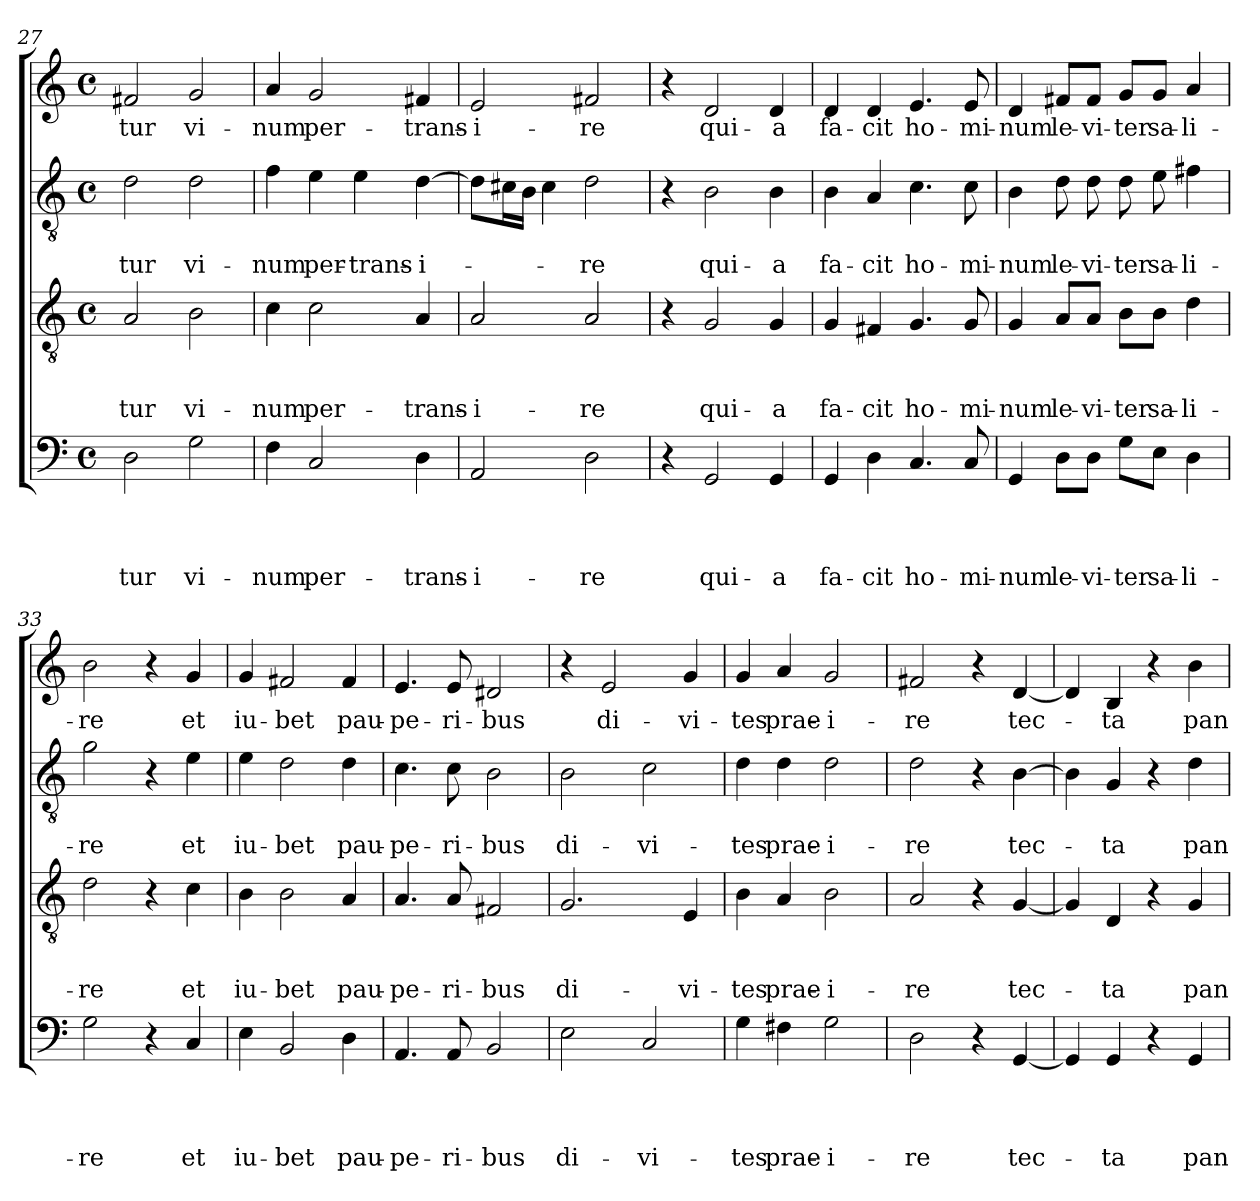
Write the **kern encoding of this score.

**kern	**text	**text	**text	**text	**kern	**text	**text	**text	**kern	**text	**text	**kern	**text
*part4	*part4	*part4	*part4	*part4	*part3	*part3	*part3	*part3	*part2	*part2	*part2	*part1	*part1
*staff4	*staff4	*staff4	*staff4	*staff4	*staff3	*staff3	*staff3	*staff3	*staff2	*staff2	*staff2	*staff1	*staff1
*clefF4	*	*	*	*	*clefGv2	*	*	*	*clefGv2	*	*	*clefG2	*
*k[]	*	*	*	*	*k[]	*	*	*	*k[]	*	*	*k[]	*
*C:	*	*	*	*	*C:	*	*	*	*C:	*	*	*C:	*
*M4/4	*	*	*	*	*M4/4	*	*	*	*M4/4	*	*	*M4/4	*
*met(c)	*	*	*	*	*met(c)	*	*	*	*met(c)	*	*	*met(c)	*
=27	=27	=27	=27	=27	=27	=27	=27	=27	=27	=27	=27	=27	=27
!	!	!	!	!LO:LY:b	!	!	!	!LO:LY:b	!	!	!LO:LY:b	!	!LO:LY:b
2D\	.	.	.	-tur	2A/	.	.	-tur	2d\	.	-tur	2f#X/	-tur
!	!	!	!	!LO:LY:b	!	!	!	!LO:LY:b	!	!	!LO:LY:b	!	!LO:LY:b
2G\	.	.	.	vi-	2B\	.	.	vi-	2d\	.	vi-	2g/	vi-
=28	=28	=28	=28	=28	=28	=28	=28	=28	=28	=28	=28	=28	=28
!	!	!	!	!LO:LY:b	!	!	!	!LO:LY:b	!	!	!LO:LY:b	!	!LO:LY:b
4F\	.	.	.	-num	4c\	.	.	-num	4f\	.	-num	4a/	-num
!	!	!	!	!LO:LY:b	!	!	!	!LO:LY:b	!	!	!LO:LY:b	!	!LO:LY:b
2C/	.	.	.	per-	2c\	.	.	per-	4e\	.	per-	2g/	per-
!	!	!	!	!	!	!	!	!	!	!	!LO:LY:b	!	!
.	.	.	.	.	.	.	.	.	4e\	.	-trans-	.	.
!	!	!	!	!LO:LY:b	!	!	!	!LO:LY:b	!	!	!LO:LY:b	!	!LO:LY:b
4D\	.	.	.	-trans-	4A/	.	.	-trans-	[4d\	.	-i-	4f#X/	-trans-
=29	=29	=29	=29	=29	=29	=29	=29	=29	=29	=29	=29	=29	=29
!	!	!	!	!LO:LY:b	!	!	!	!LO:LY:b	!	!	!	!	!LO:LY:b
2AA/	.	.	.	-i-	2A/	.	.	-i-	8d\L]	.	.	2e/	-i-
.	.	.	.	.	.	.	.	.	16c#X\L	.	.	.	.
.	.	.	.	.	.	.	.	.	16B\JJ	.	.	.	.
.	.	.	.	.	.	.	.	.	4c#\	.	.	.	.
!	!	!	!	!LO:LY:b	!	!	!	!LO:LY:b	!	!	!LO:LY:b	!	!LO:LY:b
2D\	.	.	.	-re	2A/	.	.	-re	2d\	.	-re	2f#X/	-re
=30	=30	=30	=30	=30	=30	=30	=30	=30	=30	=30	=30	=30	=30
4r	.	.	.	.	4r	.	.	.	4r	.	.	4r	.
!	!	!	!	!LO:LY:b	!	!	!	!LO:LY:b	!	!	!LO:LY:b	!	!LO:LY:b
2GG/	.	.	.	qui-	2G/	.	.	qui-	2B\	.	qui-	2d/	qui-
!	!	!	!	!LO:LY:b	!	!	!	!LO:LY:b	!	!	!LO:LY:b	!	!LO:LY:b
4GG/	.	.	.	-a	4G/	.	.	-a	4B\	.	-a	4d/	-a
!!LO:LB:g=z
=31	=31	=31	=31	=31	=31	=31	=31	=31	=31	=31	=31	=31	=31
!	!	!	!	!LO:LY:b	!	!	!	!LO:LY:b	!	!	!LO:LY:b	!	!LO:LY:b
4GG/	.	.	.	fa-	4G/	.	.	fa-	4B\	.	fa-	4d/	fa-
!	!	!	!	!LO:LY:b	!	!	!	!LO:LY:b	!	!	!LO:LY:b	!	!LO:LY:b
4D\	.	.	.	-cit	4F#X/	.	.	-cit	4A/	.	-cit	4d/	-cit
!	!	!	!	!LO:LY:b	!	!	!	!LO:LY:b	!	!	!LO:LY:b	!	!LO:LY:b
4.C/	.	.	.	ho-	4.G/	.	.	ho-	4.c\	.	ho-	4.e/	ho-
!	!	!	!	!LO:LY:b	!	!	!	!LO:LY:b	!	!	!LO:LY:b	!	!LO:LY:b
8C/	.	.	.	-mi-	8G/	.	.	-mi-	8c\	.	-mi-	8e/	-mi-
=32	=32	=32	=32	=32	=32	=32	=32	=32	=32	=32	=32	=32	=32
!	!	!	!	!LO:LY:b	!	!	!	!LO:LY:b	!	!	!LO:LY:b	!	!LO:LY:b
4GG/	.	.	.	-num	4G/	.	.	-num	4B\	.	-num	4d/	-num
!	!	!	!	!LO:LY:b	!	!	!	!LO:LY:b	!	!	!LO:LY:b	!	!LO:LY:b
8D\L	.	.	.	le-	8A/L	.	.	le-	8d\	.	le-	8f#X/L	le-
!	!	!	!	!LO:LY:b	!	!	!	!LO:LY:b	!	!	!LO:LY:b	!	!LO:LY:b
8D\J	.	.	.	-vi-	8A/J	.	.	-vi-	8d\	.	-vi-	8f#/J	-vi-
!	!	!	!	!LO:LY:b	!	!	!	!LO:LY:b	!	!	!LO:LY:b	!	!LO:LY:b
8G\L	.	.	.	-ter	8B\L	.	.	-ter	8d\	.	-ter	8g/L	-ter
!	!	!	!	!LO:LY:b	!	!	!	!LO:LY:b	!	!	!LO:LY:b	!	!LO:LY:b
8E\J	.	.	.	sa-	8B\J	.	.	sa-	8e\	.	sa-	8g/J	sa-
!	!	!	!	!LO:LY:b	!	!	!	!LO:LY:b	!	!	!LO:LY:b	!	!LO:LY:b
4D\	.	.	.	-li-	4d\	.	.	-li-	4f#X\	.	-li-	4a/	-li-
=33	=33	=33	=33	=33	=33	=33	=33	=33	=33	=33	=33	=33	=33
!	!	!	!	!LO:LY:b	!	!	!	!LO:LY:b	!	!	!LO:LY:b	!	!LO:LY:b
2G\	.	.	.	-re	2d\	.	.	-re	2g\	.	-re	2b\	-re
4r	.	.	.	.	4r	.	.	.	4r	.	.	4r	.
!	!	!	!	!LO:LY:b	!	!	!	!LO:LY:b	!	!	!LO:LY:b	!	!LO:LY:b
4C/	.	.	.	et	4c\	.	.	et	4e\	.	et	4g/	et
=34	=34	=34	=34	=34	=34	=34	=34	=34	=34	=34	=34	=34	=34
!	!	!	!	!LO:LY:b	!	!	!	!LO:LY:b	!	!	!LO:LY:b	!	!LO:LY:b
4E\	.	.	.	iu-	4B\	.	.	iu-	4e\	.	iu-	4g/	iu-
!	!	!	!	!LO:LY:b	!	!	!	!LO:LY:b	!	!	!LO:LY:b	!	!LO:LY:b
2BB/	.	.	.	-bet	2B\	.	.	-bet	2d\	.	-bet	2f#X/	-bet
!	!	!	!	!LO:LY:b	!	!	!	!LO:LY:b	!	!	!LO:LY:b	!	!LO:LY:b
4D\	.	.	.	pau-	4A/	.	.	pau-	4d\	.	pau-	4f#/	pau-
=35	=35	=35	=35	=35	=35	=35	=35	=35	=35	=35	=35	=35	=35
!	!	!	!	!LO:LY:b	!	!	!	!LO:LY:b	!	!	!LO:LY:b	!	!LO:LY:b
4.AA/	.	.	.	-pe-	4.A/	.	.	-pe-	4.c\	.	-pe-	4.e/	-pe-
!	!	!	!	!LO:LY:b	!	!	!	!LO:LY:b	!	!	!LO:LY:b	!	!LO:LY:b
8AA/	.	.	.	-ri-	8A/	.	.	-ri-	8c\	.	-ri-	8e/	-ri-
!	!	!	!	!LO:LY:b	!	!	!	!LO:LY:b	!	!	!LO:LY:b	!	!LO:LY:b
2BB/	.	.	.	-bus	2F#X/	.	.	-bus	2B\	.	-bus	2d#X/	-bus
=36	=36	=36	=36	=36	=36	=36	=36	=36	=36	=36	=36	=36	=36
!	!	!	!	!LO:LY:b	!	!	!	!LO:LY:b	!	!	!LO:LY:b	!	!
2E\	.	.	.	di-	2.G/	.	.	di-	2B\	.	di-	4r	.
!	!	!	!	!	!	!	!	!	!	!	!	!	!LO:LY:b
.	.	.	.	.	.	.	.	.	.	.	.	2e/	di-
!	!	!	!	!LO:LY:b	!	!	!	!	!	!	!LO:LY:b	!	!
2C/	.	.	.	-vi-	.	.	.	.	2c\	.	-vi-	.	.
!	!	!	!	!	!	!	!	!LO:LY:b	!	!	!	!	!LO:LY:b
.	.	.	.	.	4E/	.	.	-vi-	.	.	.	4g/	-vi-
!!LO:LB:g=z
=37	=37	=37	=37	=37	=37	=37	=37	=37	=37	=37	=37	=37	=37
!	!	!	!	!LO:LY:b	!	!	!	!LO:LY:b	!	!	!LO:LY:b	!	!LO:LY:b
4G\	.	.	.	-tes	4B\	.	.	-tes	4d\	.	-tes	4g/	-tes
!	!	!	!	!LO:LY:b	!	!	!	!LO:LY:b	!	!	!LO:LY:b	!	!LO:LY:b
4F#X\	.	.	.	prae-	4A/	.	.	prae-	4d\	.	prae-	4a/	prae-
!	!	!	!	!LO:LY:b	!	!	!	!LO:LY:b	!	!	!LO:LY:b	!	!LO:LY:b
2G\	.	.	.	-i-	2B\	.	.	-i-	2d\	.	-i-	2g/	-i-
=38	=38	=38	=38	=38	=38	=38	=38	=38	=38	=38	=38	=38	=38
!	!	!	!	!LO:LY:b	!	!	!	!LO:LY:b	!	!	!LO:LY:b	!	!LO:LY:b
2D\	.	.	.	-re	2A/	.	.	-re	2d\	.	-re	2f#X/	-re
4r	.	.	.	.	4r	.	.	.	4r	.	.	4r	.
!	!	!	!	!LO:LY:b	!	!	!	!LO:LY:b	!	!	!LO:LY:b	!	!LO:LY:b
[4GG/	.	.	.	tec-	[4G/	.	.	tec-	[4B\	.	tec-	[4d/	tec-
=39	=39	=39	=39	=39	=39	=39	=39	=39	=39	=39	=39	=39	=39
4GG/]	.	.	.	.	4G/]	.	.	.	4B\]	.	.	4d/]	.
!	!	!	!	!LO:LY:b	!	!	!	!LO:LY:b	!	!	!LO:LY:b	!	!LO:LY:b
4GG/	.	.	.	-ta	4D/	.	.	-ta	4G/	.	-ta	4B/	-ta
4r	.	.	.	.	4r	.	.	.	4r	.	.	4r	.
!	!	!	!	!LO:LY:b	!	!	!	!LO:LY:b	!	!	!LO:LY:b	!	!LO:LY:b
4GG/	.	.	.	pan-	4G/	.	.	pan-	4d\	.	pan-	4b\	pan-
=	=	=	=	=	=	=	=	=	=	=	=	=	=
*-	*-	*-	*-	*-	*-	*-	*-	*-	*-	*-	*-	*-	*-
